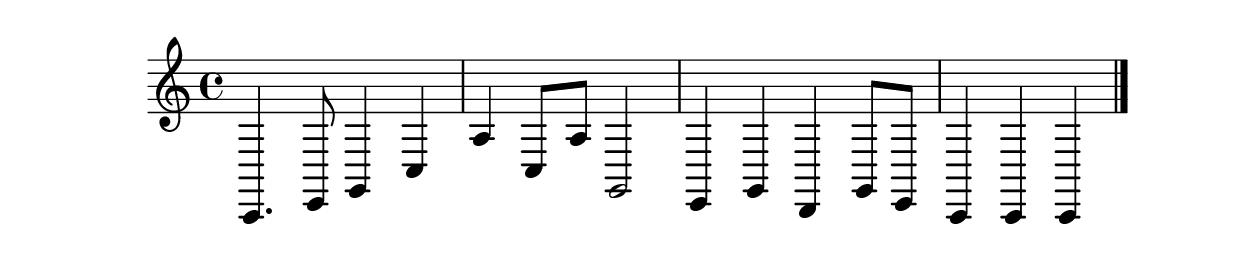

  \version "2.16.2"
  \language "english"
  
  notes= {
   c,4. e,8 g,4 c4 a4 c8 a8 g,2 e,4 g,4 d,4 g,8 e,8 c,4 c,4 c,4
  \bar "|."
  }
  
  \score {

  \new PianoStaff << 
    \new Staff = "upper" { 
      \clef treble
      \notes
    } 
  >>
    \layout {
      #(layout-set-staff-size 25.2)
  \context {
        \Score
        \override SpacingSpanner
                  #'base-shortest-duration = #(ly:make-moment 1 16)
      }
    }
  }
  